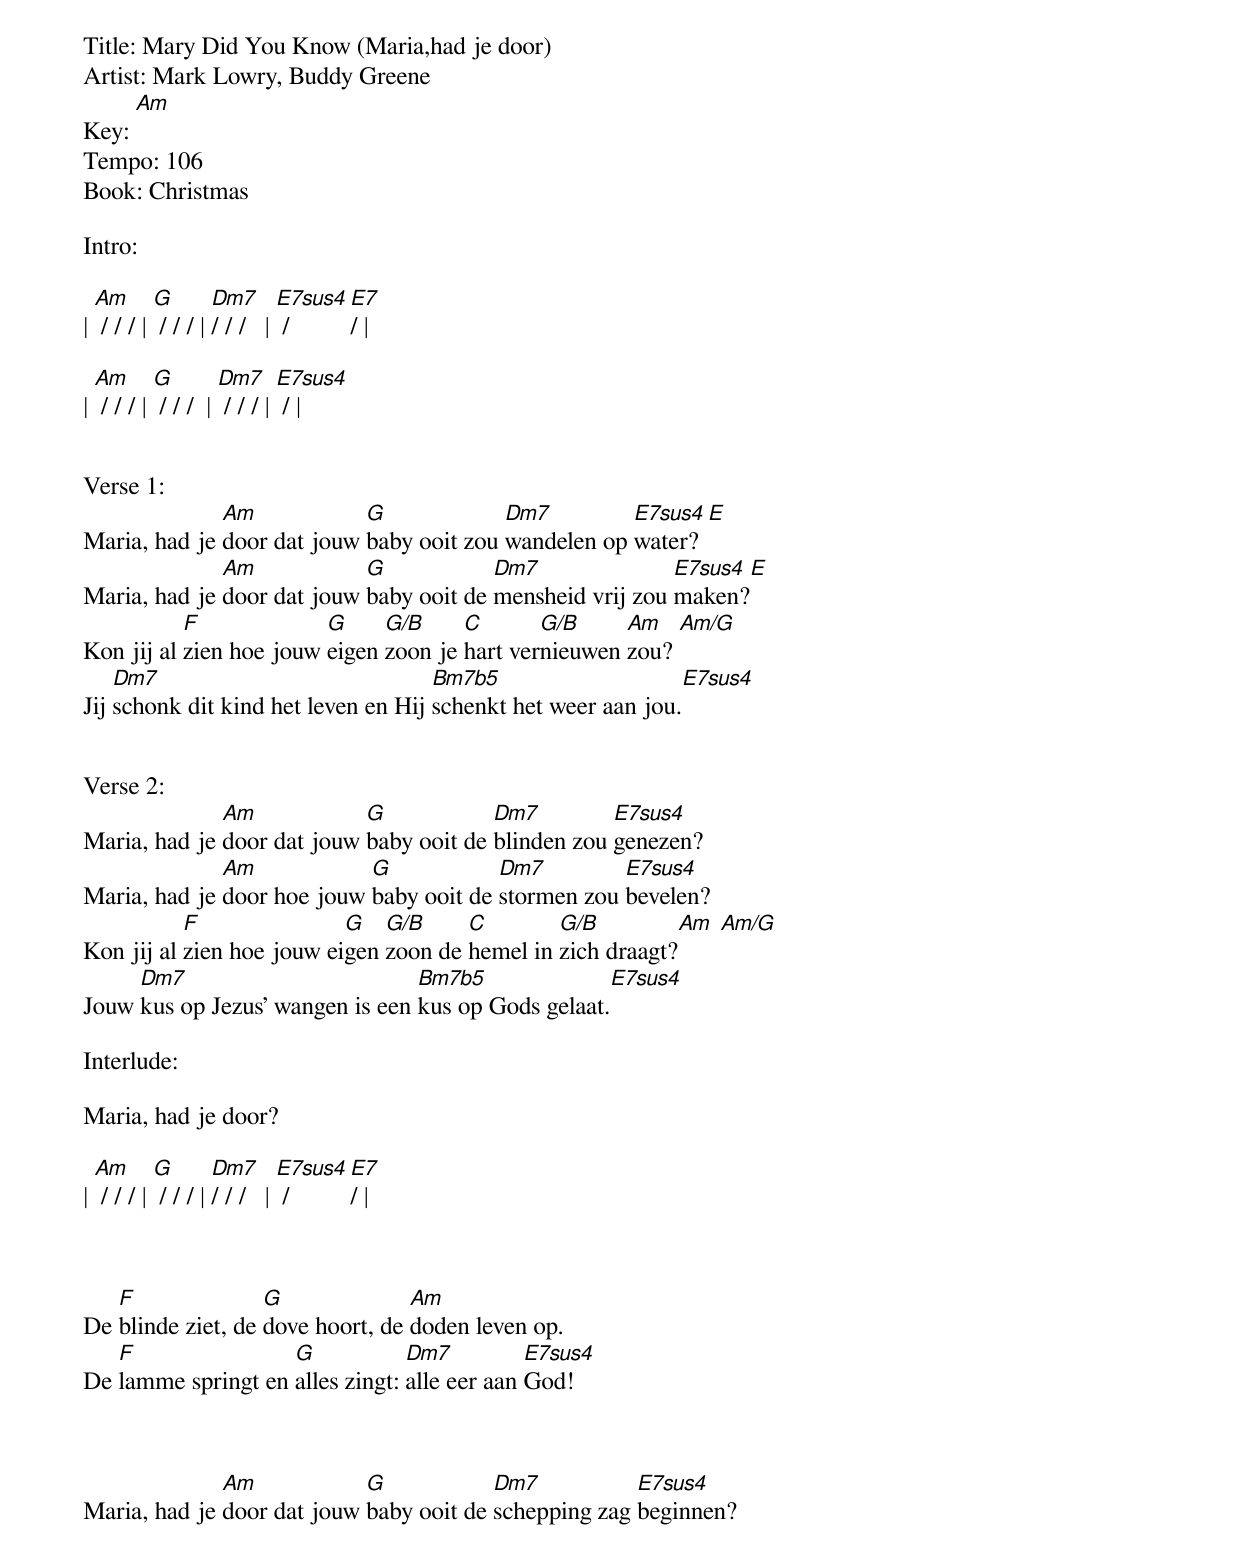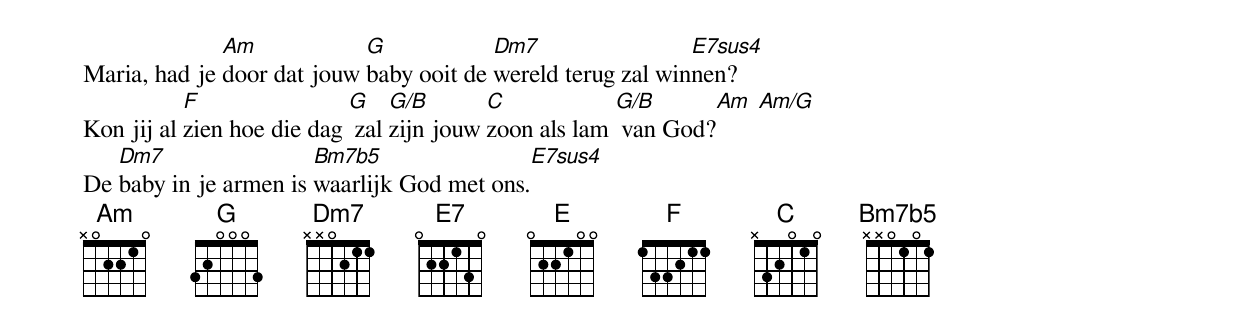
Title: Mary Did You Know (Maria,had je door)
Artist: Mark Lowry, Buddy Greene
Key: [Am]
Tempo: 106
Book: Christmas

Intro:

| [Am] / / / | [G] / / / | [Dm7]/ / /   | [E7sus4] / [E7]/ |

| [Am] / / / | [G] / / /  | [Dm7] / / / | [E7sus4] / |


Verse 1:
Maria, had je [Am]door dat jouw [G]baby ooit zou [Dm7]wandelen op [E7sus4]water?[E]
Maria, had je [Am]door dat jouw [G]baby ooit de [Dm7]mensheid vrij zou [E7sus4]maken?[E]
Kon jij al [F]zien hoe jouw [G]eigen [G/B]zoon je [C]hart ver[G/B]nieuwen [Am]zou? [Am/G]
Jij [Dm7]schonk dit kind het leven en Hij [Bm7b5]schenkt het weer aan jou.[E7sus4]


Verse 2:
Maria, had je [Am]door dat jouw [G]baby ooit de [Dm7]blinden zou [E7sus4]genezen?
Maria, had je [Am]door hoe jouw [G]baby ooit de [Dm7]stormen zou [E7sus4]bevelen?
Kon jij al [F]zien hoe jouw ei[G]gen [G/B]zoon de [C]hemel in [G/B]zich draagt?[Am] [Am/G]
Jouw [Dm7]kus op Jezus' wangen is een [Bm7b5]kus op Gods gelaat.[E7sus4]

Interlude:

Maria, had je door?

| [Am] / / / | [G] / / / | [Dm7]/ / /   | [E7sus4] / [E7]/ |



De [F]blinde ziet, de [G]dove hoort, de [Am]doden leven op.
De [F]lamme springt en [G]alles zingt: [Dm7]alle eer aan [E7sus4]God!



Maria, had je [Am]door dat jouw [G]baby ooit de [Dm7]schepping zag [E7sus4]beginnen?
Maria, had je [Am]door dat jouw [G]baby ooit de [Dm7]wereld terug zal win[E7sus4]nen?
Kon jij al [F]zien hoe die dag [G] zal [G/B]zijn jouw [C]zoon als lam [G/B] van God?[Am] [Am/G]
De [Dm7]baby in je armen is [Bm7b5]waarlijk God met ons.[E7sus4]
